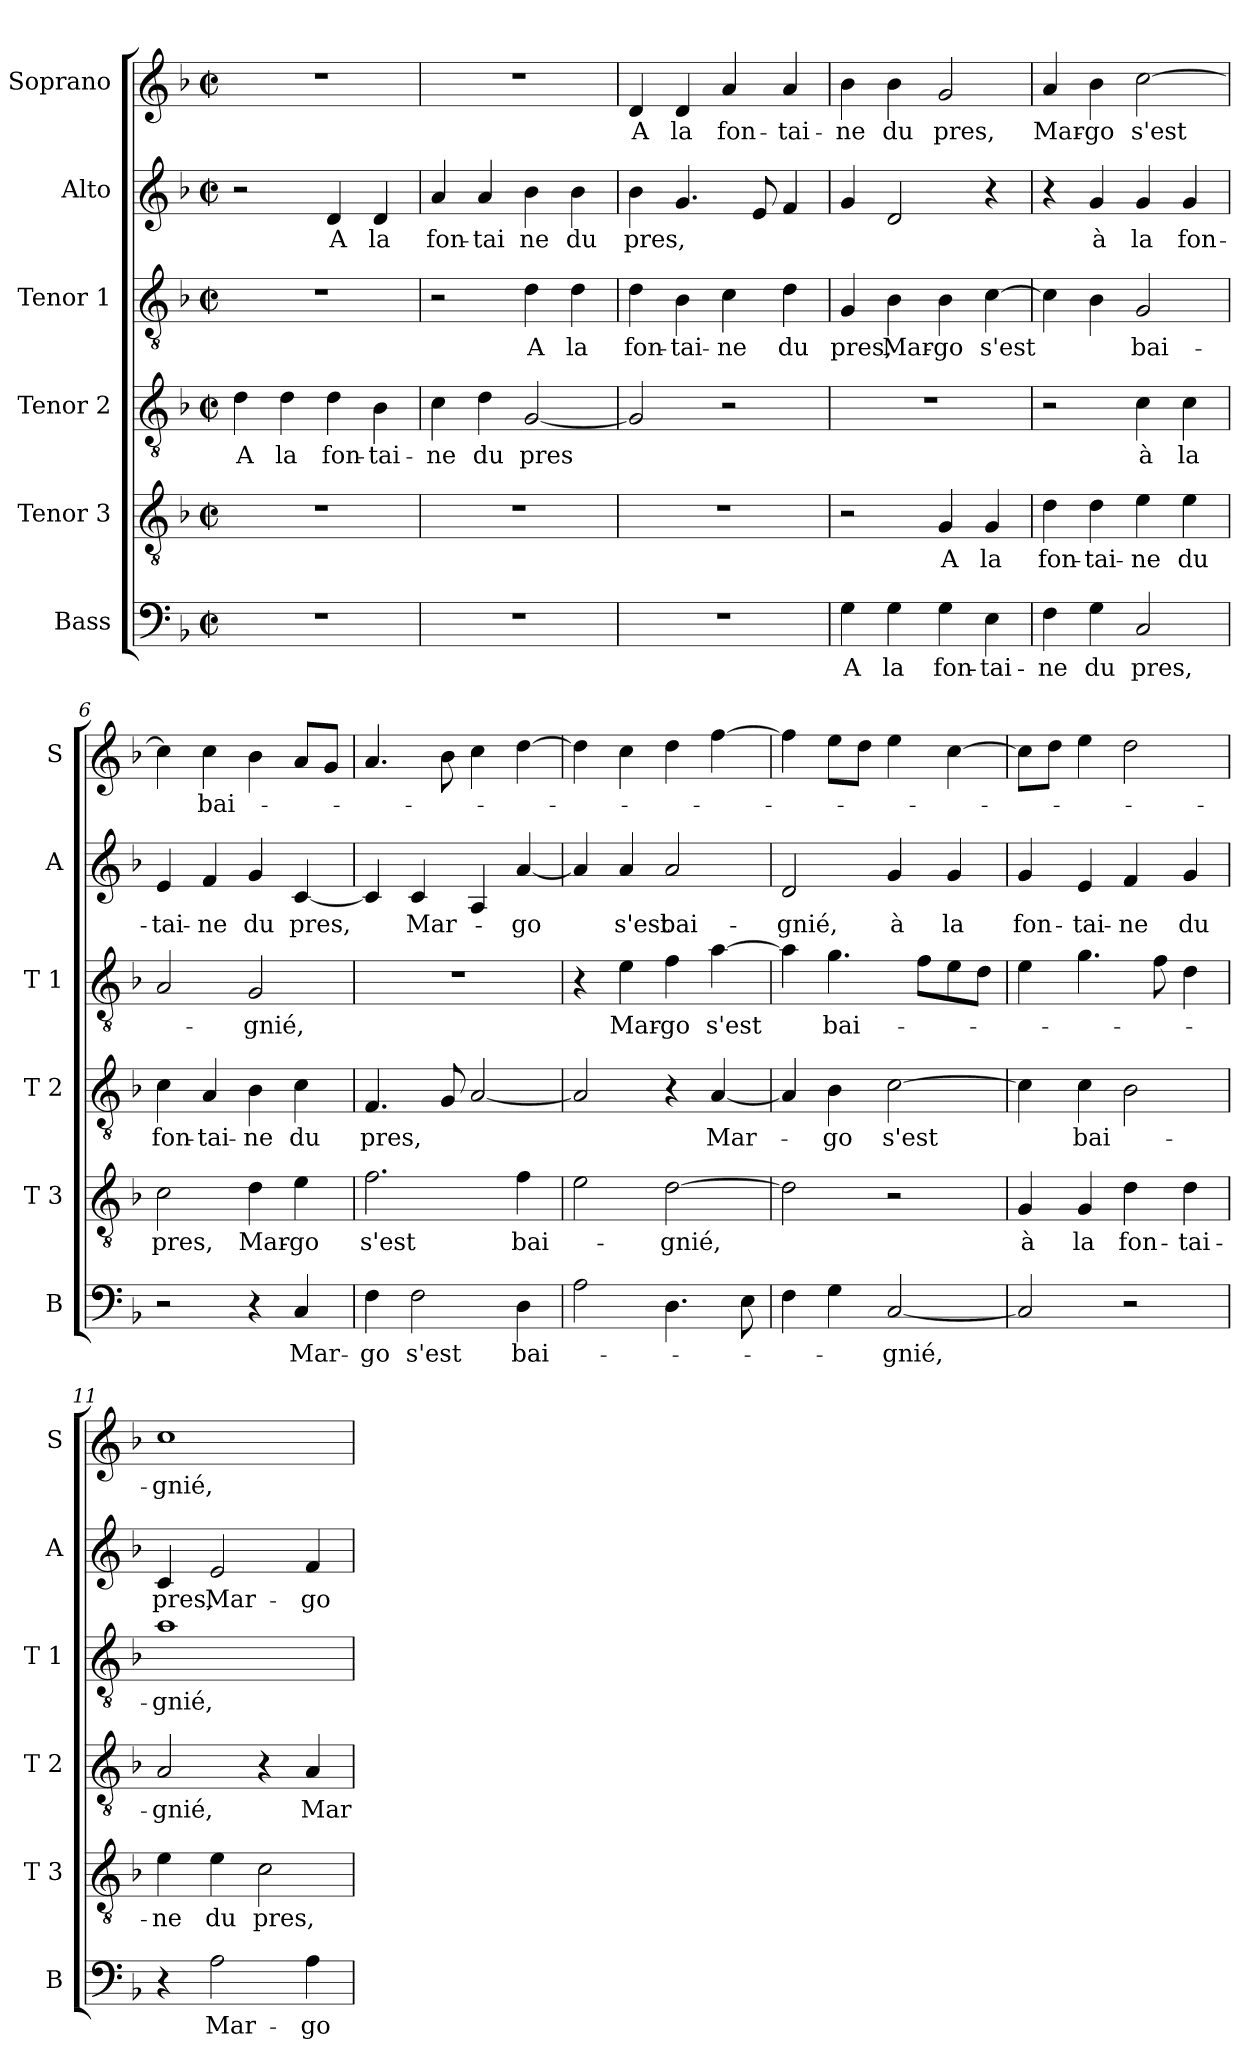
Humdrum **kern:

**kern	**text	**kern	**text	**kern	**text	**kern	**text	**kern	**text	**kern	**text
*part6	*part6	*part5	*part5	*part4	*part4	*part3	*part3	*part2	*part2	*part1	*part1
*staff6	*staff6	*staff5	*staff5	*staff4	*staff4	*staff3	*staff3	*staff2	*staff2	*staff1	*staff1
*I"Bass	*	*I"Tenor 3	*	*I"Tenor 2	*	*I"Tenor 1	*	*I"Alto	*	*I"Soprano	*
*I'B	*	*I'T 3	*	*I'T 2	*	*I'T 1	*	*I'A	*	*I'S	*
*clefF4	*	*clefGv2	*	*clefGv2	*	*clefGv2	*	*clefG2	*	*clefG2	*
*k[b-]	*	*k[b-]	*	*k[b-]	*	*k[b-]	*	*k[b-]	*	*k[b-]	*
*F:	*	*F:	*	*F:	*	*F:	*	*F:	*	*F:	*
*M2/2	*	*M2/2	*	*M2/2	*	*M2/2	*	*M2/2	*	*M2/2	*
*met(c|)	*	*met(c|)	*	*met(c|)	*	*met(c|)	*	*met(c|)	*	*met(c|)	*
=1	=1	=1	=1	=1	=1	=1	=1	=1	=1	=1	=1
1r	.	1r	.	4d\	A	1r	.	2r	.	1r	.
.	.	.	.	4d\	la	.	.	.	.	.	.
.	.	.	.	4d\	fon-	.	.	4d/	A	.	.
.	.	.	.	4B-\	-tai-	.	.	4d/	la	.	.
=2	=2	=2	=2	=2	=2	=2	=2	=2	=2	=2	=2
1r	.	1r	.	4c\	-ne	2r	.	4a/	fon-	1r	.
.	.	.	.	4d\	du	.	.	4a/	-tai	.	.
.	.	.	.	[2G/	pres	4d\	A	4b-\	ne	.	.
.	.	.	.	.	.	4d\	la	4b-\	du	.	.
=3	=3	=3	=3	=3	=3	=3	=3	=3	=3	=3	=3
1r	.	1r	.	2G/]	.	4d\	fon-	4b-\	pres,	4d/	A
.	.	.	.	.	.	4B-\	-tai-	4.g/	.	4d/	la
.	.	.	.	2r	.	4c\	-ne	.	.	4a/	fon-
.	.	.	.	.	.	.	.	8e/	.	.	.
.	.	.	.	.	.	4d\	du	4f/	.	4a/	-tai-
=4	=4	=4	=4	=4	=4	=4	=4	=4	=4	=4	=4
4G\	A	2r	.	1r	.	4G/	pres,	4g/	.	4b-\	-ne
4G\	la	.	.	.	.	4B-\	Mar-	2d/	.	4b-\	du
4G\	fon-	4G/	A	.	.	4B-\	-go	.	.	2g/	pres,
4E\	-tai-	4G/	la	.	.	[4c\	s'est	4r	.	.	.
=5	=5	=5	=5	=5	=5	=5	=5	=5	=5	=5	=5
4F\	-ne	4d\	fon-	2r	.	4c\]	.	4r	.	4a/	Mar-
4G\	du	4d\	-tai-	.	.	4B-\	.	4g/	à	4b-\	-go
2C/	pres,	4e\	-ne	4c\	à	2G/	bai-	4g/	la	[2cc\	s'est
.	.	4e\	du	4c\	la	.	.	4g/	fon-	.	.
!!LO:LB:g=z
=6	=6	=6	=6	=6	=6	=6	=6	=6	=6	=6	=6
2r	.	2c\	pres,	4c\	fon-	2A/	.	4e/	-tai-	4cc\]	.
.	.	.	.	4A/	-tai-	.	.	4f/	-ne	4cc\	bai-
4r	.	4d\	Mar-	4B-\	-ne	2G/	-gnié,	4g/	du	4b-\	.
4C/	Mar-	4e\	-go	4c\	du	.	.	[4c/	pres,	8a/L	.
.	.	.	.	.	.	.	.	.	.	8g/J	.
=7	=7	=7	=7	=7	=7	=7	=7	=7	=7	=7	=7
4F\	-go	2.f\	s'est	4.F/	pres,	1r	.	4c/]	.	4.a/	.
2F\	s'est	.	.	.	.	.	.	4c/	Mar-	.	.
.	.	.	.	8G/	.	.	.	.	.	8b-\	.
.	.	.	.	[2A/	.	.	.	4A/	.	4cc\	.
4D\	bai-	4f\	bai-	.	.	.	.	[4a/	-go	[4dd\	.
=8	=8	=8	=8	=8	=8	=8	=8	=8	=8	=8	=8
2A\	.	2e\	.	2A/]	.	4r	.	4a/]	.	4dd\]	.
.	.	.	.	.	.	4e\	Mar-	4a/	s'est	4cc\	.
4.D\	.	[2d\	-gnié,	4r	.	4f\	-go	2a/	bai-	4dd\	.
.	.	.	.	[4A/	Mar-	[4a\	s'est	.	.	[4ff\	.
8E\	.	.	.	.	.	.	.	.	.	.	.
=9	=9	=9	=9	=9	=9	=9	=9	=9	=9	=9	=9
4F\	.	2d\]	.	4A/]	.	4a\]	.	2d/	-gnié,	4ff\]	.
4G\	.	.	.	4B-\	-go	4.g\	bai-	.	.	8ee\L	.
.	.	.	.	.	.	.	.	.	.	8dd\J	.
[2C/	-gnié,	2r	.	[2c\	s'est	.	.	4g/	à	4ee\	.
.	.	.	.	.	.	8f\L	.	.	.	.	.
.	.	.	.	.	.	8e\	.	4g/	la	[4cc\	.
.	.	.	.	.	.	8d\J	.	.	.	.	.
=10	=10	=10	=10	=10	=10	=10	=10	=10	=10	=10	=10
2C/]	.	4G/	à	4c\]	.	4e\	.	4g/	fon-	8cc\L]	.
.	.	.	.	.	.	.	.	.	.	8dd\J	.
.	.	4G/	la	4c\	bai-	4.g\	.	4e/	-tai-	4ee\	.
2r	.	4d\	fon-	2B-\	.	.	.	4f/	-ne	2dd\	.
.	.	.	.	.	.	8f\	.	.	.	.	.
.	.	4d\	-tai-	.	.	4d\	.	4g/	du	.	.
=11	=11	=11	=11	=11	=11	=11	=11	=11	=11	=11	=11
4r	.	4e\	-ne	2A/	-gnié,	1a	-gnié,	4c/	pres,	1cc	-gnié,
2A\	Mar-	4e\	du	.	.	.	.	2e/	Mar-	.	.
.	.	2c\	pres,	4r	.	.	.	.	.	.	.
4A\	-go	.	.	4A/	Mar-	.	.	4f/	-go	.	.
=	=	=	=	=	=	=	=	=	=	=	=
*-	*-	*-	*-	*-	*-	*-	*-	*-	*-	*-	*-
